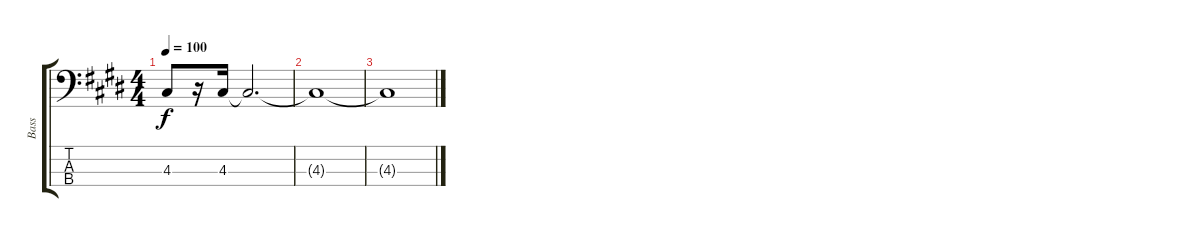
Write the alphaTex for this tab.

\track ("Bass" "Bass") {instrument electricbassfinger}
\staff {score tabs}
\tuning (G2 D2 A1 E1) {hide}
\ts (4 4)
\tempo 100
\clef f4
\ks e
4.3.8{dy f} r.16 4.3.16 4.3{t}.2{d} |
4.3{t}.1 |
4.3{t}.1
